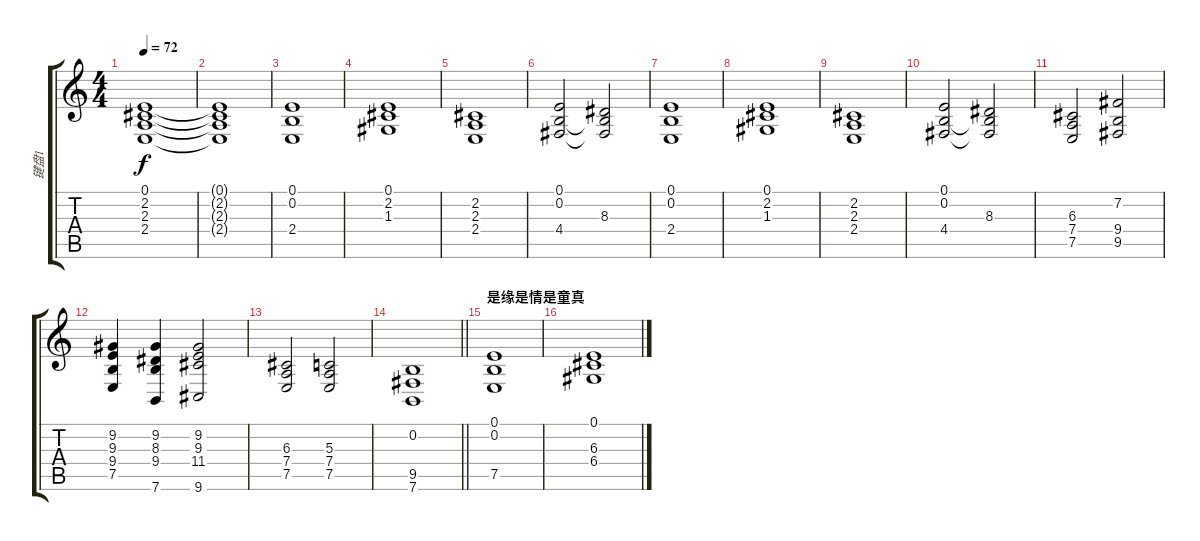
\track ("键盘1" "键盘1") {instrument stringensemble2}
\staff {score tabs}
\tuning (E4 B3 G3 D3 A2 E2) {hide}
\ts (4 4)
\tempo 72
\clef g2
\ks c
(0.1 2.2 2.3 2.4).1{dy f} |
(0.1{t} 2.2{t} 2.3{t} 2.4{t}).1 |
(0.1 0.2 2.4).1 |
(0.1 2.2 1.3).1 |
(2.2 2.3 2.4).1 |
(0.1 0.2 4.4).2 (0.2{t} 8.3 4.4{t}).2 |
(0.1 0.2 2.4).1 |
(0.1 2.2 1.3).1 |
(2.2 2.3 2.4).1 |
(0.1 0.2 4.4).2 (0.2{t} 8.3 4.4{t}).2 |
(6.3 7.4 7.5).2 (7.2 9.4 9.5).2 |
(9.2 9.3 9.4 7.5).4 (9.2 8.3 9.4 7.6).4 (9.2 9.3 11.4 9.6).2 |
(6.3 7.4 7.5).2 (5.3 7.4 7.5).2 |
\barLineRight lightlight
(0.2 9.5 7.6).1 |
\section ("" "是缘是情是童真")
(0.1 0.2 7.5).1 |
(0.1 6.3 6.4).1
